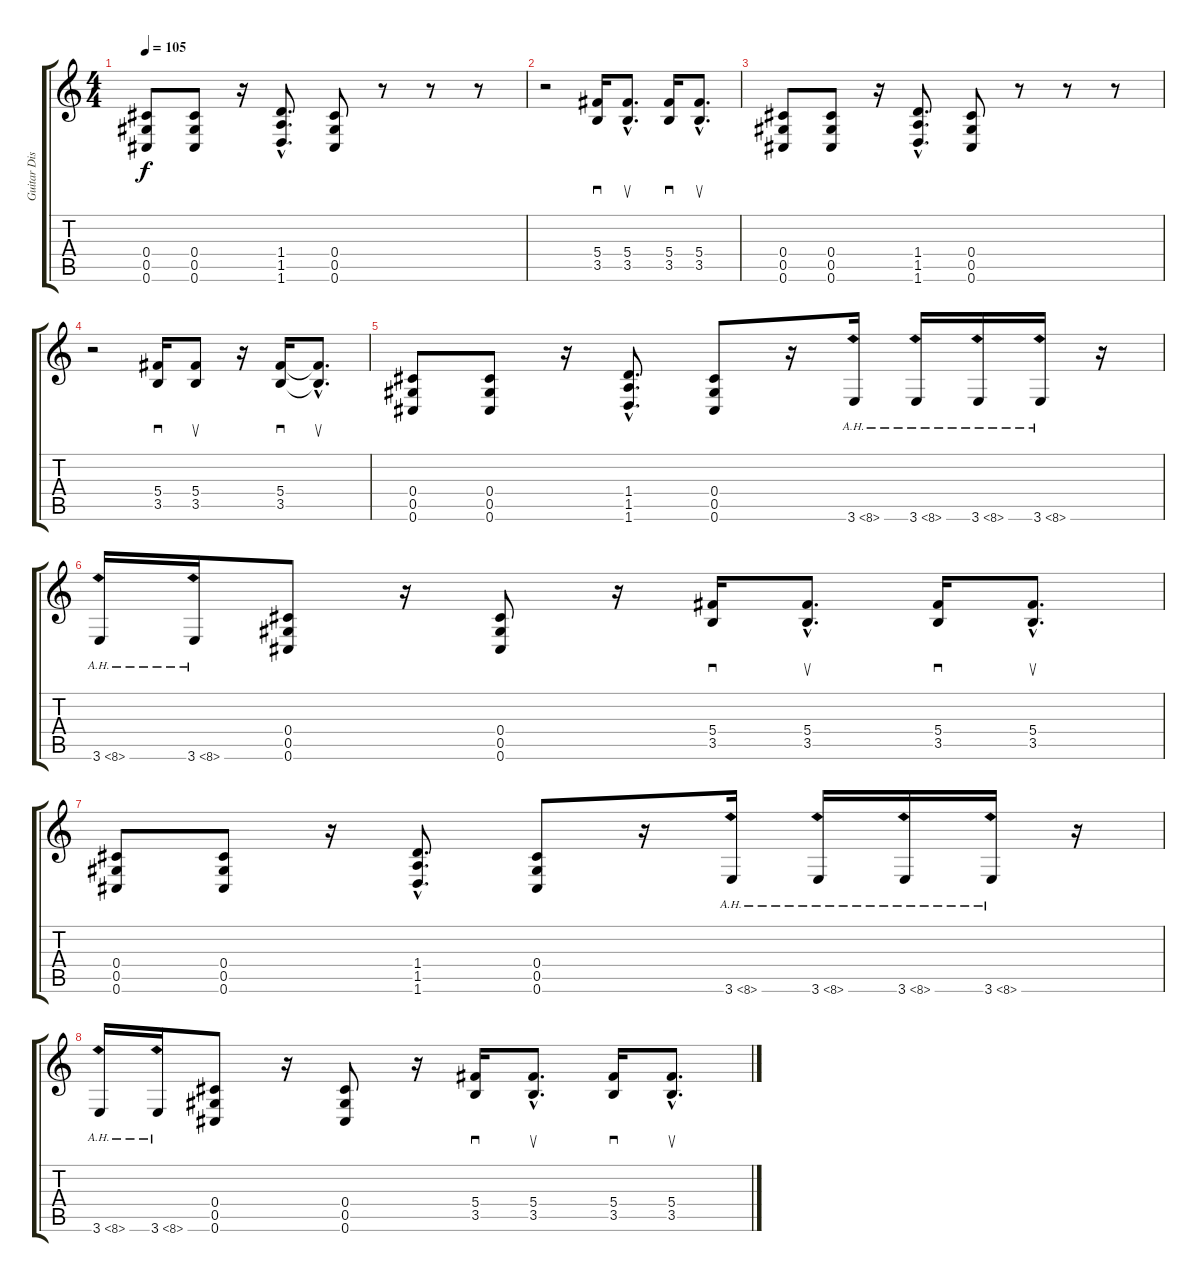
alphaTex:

\track ("Guitar Dist" "Guitar Dis") {instrument distortionguitar}
\staff {score tabs}
\tuning (Eb4 Bb3 Gb3 Db3 Ab2 Db2) {hide}
\ts (4 4)
\tempo 105
\clef g2
\ks c
(0.4 0.5 0.6).8{dy f} (0.4 0.5 0.6).8 r.16 (1.4{hac} 1.5{hac} 1.6{hac}).8{d} (0.4 0.5 0.6).8 r.8 r.8 r.8 |
r.2 (5.4 3.5).16{sd} (5.4{hac} 3.5{hac}).8{d su} (5.4 3.5).16{sd} (5.4{hac} 3.5{hac}).8{d su} |
(0.4 0.5 0.6).8 (0.4 0.5 0.6).8 r.16 (1.4{hac} 1.5{hac} 1.6{hac}).8{d} (0.4 0.5 0.6).8 r.8 r.8 r.8 |
r.2 (5.4 3.5).16{sd} (5.4 3.5).8{su} r.16 (5.4 3.5).16{sd} (5.4{hac t} 3.5{hac t}).8{d su} |
(0.4 0.5 0.6).8 (0.4 0.5 0.6).8 r.16 (1.4{hac} 1.5{hac} 1.6{hac}).8{d} (0.4 0.5 0.6).8 r.16 3.6{ah 5}.16 3.6{ah 5}.16 3.6{ah 5}.16 3.6{ah 5}.16 r.16 |
3.6{ah 5}.16 3.6{ah 5}.16 (0.4 0.5 0.6).8 r.16 (0.4 0.5 0.6).8 r.16 (5.4 3.5).16{sd} (5.4{hac} 3.5{hac}).8{d su} (5.4 3.5).16{sd} (5.4{hac} 3.5{hac}).8{d su} |
(0.4 0.5 0.6).8 (0.4 0.5 0.6).8 r.16 (1.4{hac} 1.5{hac} 1.6{hac}).8{d} (0.4 0.5 0.6).8 r.16 3.6{ah 5}.16 3.6{ah 5}.16 3.6{ah 5}.16 3.6{ah 5}.16 r.16 |
3.6{ah 5}.16 3.6{ah 5}.16 (0.4 0.5 0.6).8 r.16 (0.4 0.5 0.6).8 r.16 (5.4 3.5).16{sd} (5.4{hac} 3.5{hac}).8{d su} (5.4 3.5).16{sd} (5.4{hac} 3.5{hac}).8{d su}
